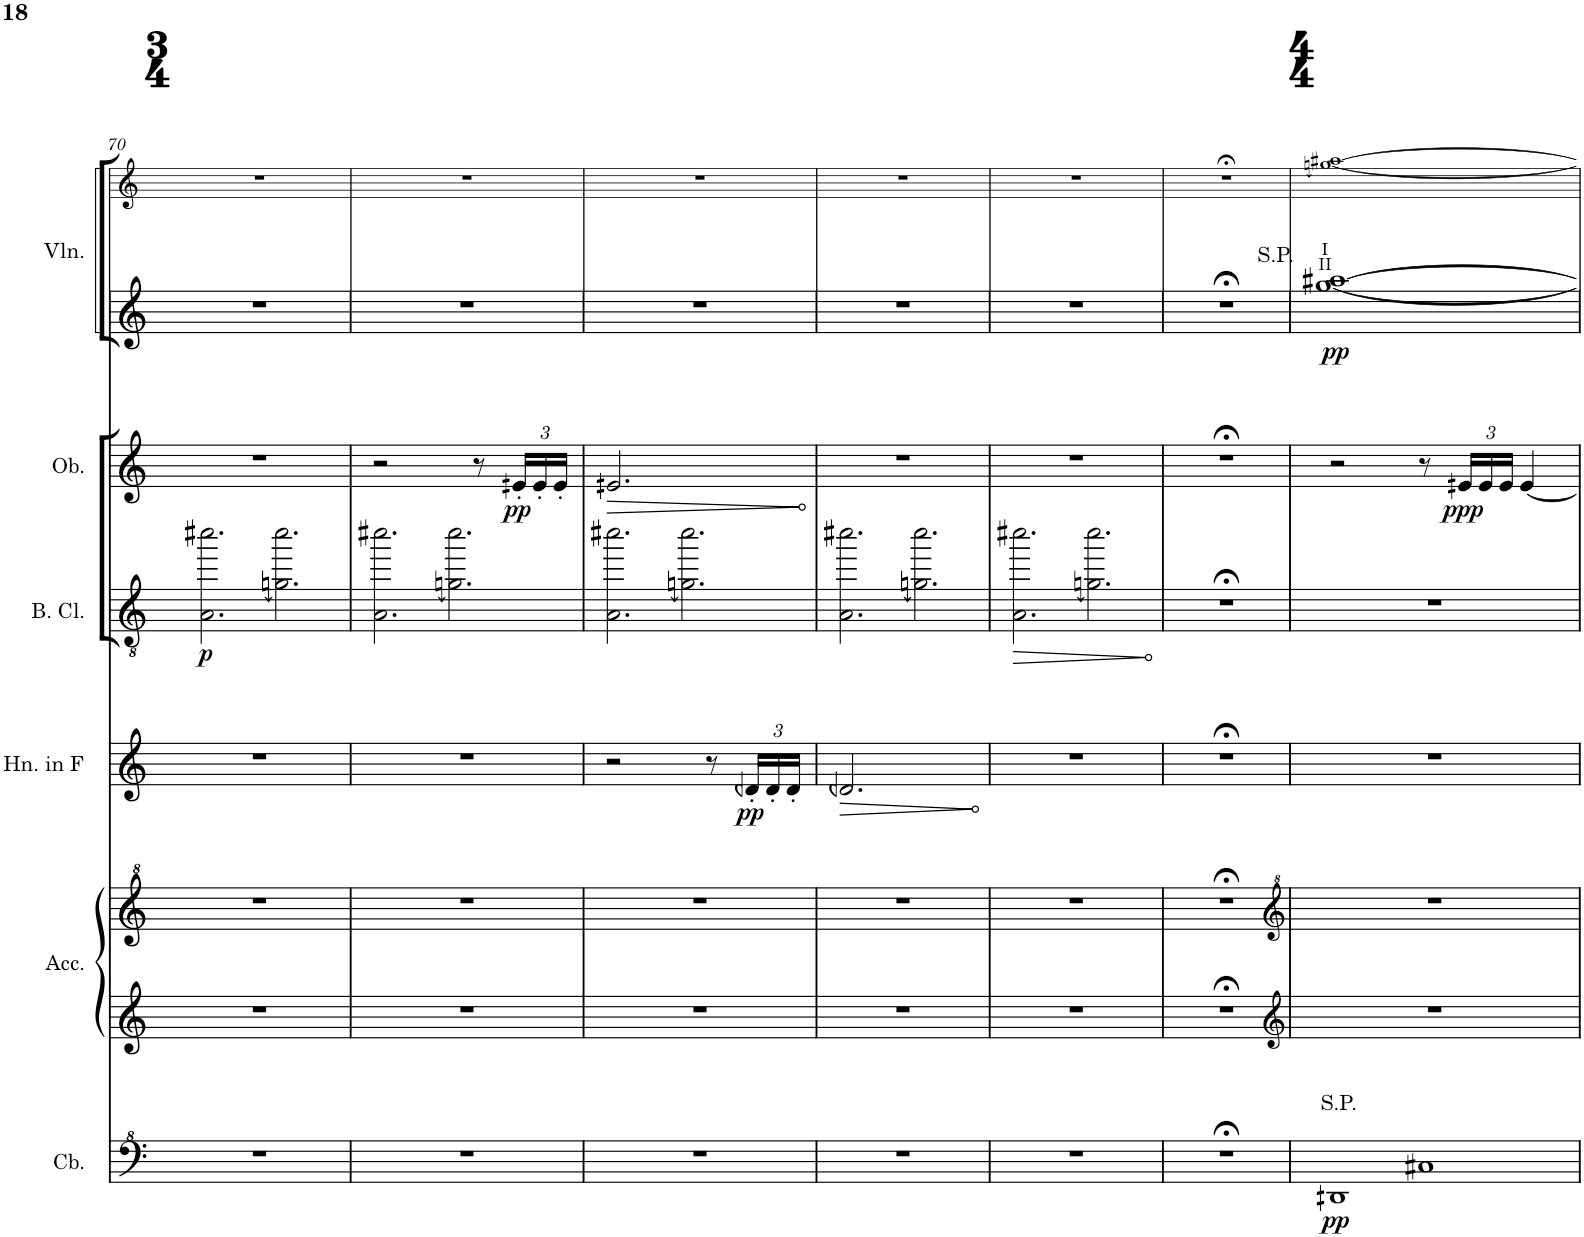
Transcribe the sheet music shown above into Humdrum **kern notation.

**kern	**dynam	**kern	**kern	**kern	**dynam	**kern	**dynam	**kern	**dynam	**kern	**kern	**dynam
*part6	*part6	*part5	*part5	*part4	*part4	*part3	*part3	*part2	*part2	*part1	*part1	*part1
*staff8	*staff8	*staff7	*staff6	*staff5	*staff5	*staff4	*staff4	*staff3	*staff3	*staff2	*staff1	*staff1/2
*I"Contrabass	*	*I"Accordion	*	*I"Horn in F	*	*I"Clarinet	*	*I"Oboe	*	*I"Solo Violin	*	*
*I'Cb.	*	*I'Acc.	*	*I'Hn. in F	*	*I'Cl.	*	*I'Ob.	*	*I'Vln.	*	*
!!LO:PB:g=z
*clefF^4	*	*clefG2	*clefG^2	*clefG2	*	*clefGv2	*	*clefG2	*	*clefG2	*clefG2	*
*Trd7c12	*	*	*	*Trd4c7	*	*Trd8c14	*	*	*	*	*	*
*k[]	*	*k[]	*k[]	*k[]	*	*k[]	*	*k[]	*	*k[]	*k[]	*
*M3/4	*	*M3/4	*M3/4	*M3/4	*	*M3/4	*	*M3/4	*	*M3/4	*M3/4	*
=70	=70	=70	=70	=70	=70	=70	=70	=70	=70	=70	=70	=70
!	!	!	!	!	!	!	!LO:DY:b	!	!	!	!	!
2.r	.	2.r	2.r	2.r	.	4.A\ 4.ccc#X\	p	2.r	.	2.r	2.r	.
.	.	.	.	.	.	4.gn\ 4.ccc#\	.	.	.	.	.	.
=71	=71	=71	=71	=71	=71	=71	=71	=71	=71	=71	=71	=71
2.r	.	2.r	2.r	2.r	.	4.A\ 4.ccc#X\	.	2r	.	2.r	2.r	.
.	.	.	.	.	.	4.gn\ 4.ccc#\	.	.	.	.	.	.
.	.	.	.	.	.	.	.	8r	.	.	.	.
*	*	*	*	*	*	*	*	*Xbrackettup	*	*	*	*
!	!	!	!	!	!	!	!	!	!LO:DY:b	!	!	!
.	.	.	.	.	.	.	.	24en'/LL	pp	.	.	.
.	.	.	.	.	.	.	.	24e'/	.	.	.	.
.	.	.	.	.	.	.	.	24e'/JJ	.	.	.	.
=72	=72	=72	=72	=72	=72	=72	=72	=72	=72	=72	=72	=72
2.r	.	2.r	2.r	2r	.	4.A\ 4.ccc#X\	.	2.en/	.	2.r	2.r	.
.	.	.	.	.	.	4.gn\ 4.ccc#\	.	.	.	.	.	.
.	.	.	.	8r	.	.	.	.	.	.	.	.
*	*	*	*	*Xbrackettup	*	*	*	*	*	*	*	*
!	!	!	!	!	!LO:DY:b	!	!	!	!	!	!	!
.	.	.	.	24dn'/LL	pp	.	.	.	.	.	.	.
.	.	.	.	24d'/	.	.	.	.	.	.	.	.
.	.	.	.	24d'/JJ	.	.	.	.	.	.	.	.
=73	=73	=73	=73	=73	=73	=73	=73	=73	=73	=73	=73	=73
2.r	.	2.r	2.r	2.dn/	.	4.A\ 4.ccc#X\	.	2.r	.	2.r	2.r	.
.	.	.	.	.	.	4.gn\ 4.ccc#\	.	.	.	.	.	.
=74	=74	=74	=74	=74	=74	=74	=74	=74	=74	=74	=74	=74
2.r	.	2.r	2.r	2.r	.	4.A\ 4.ccc#X\	.	2.r	.	2.r	2.r	.
.	.	.	.	.	.	4.gn\ 4.ccc#\	.	.	.	.	.	.
=75	=75	=75	=75	=75	=75	=75	=75	=75	=75	=75	=75	=75
2.r;<	.	2.r;<	2.r;<	2.r;<	.	2.r;<	.	2.r;<	.	2.r;<	2.r;<	.
=76	=76	=76	=76	=76	=76	=76	=76	=76	=76	=76	=76	=76
*	*	*clefG2	*clefG^2	*	*	*	*	*	*	*	*	*
*M4/4	*	*M4/4	*M4/4	*M4/4	*	*M4/4	*	*M4/4	*	*M4/4	*M4/4	*
!	!	!	!	!	!	!	!	!	!	!LO:TX:a:t=S.P.	!	!
!LO:TX:a:t=S.P.	!	!	!	!	!	!	!	!	!	!	!	!
!	!LO:DY:b	!	!	!	!	!	!	!	!	!	!	!LO:DY:b=2
2Dn	pp	1r	1r	1r	.	1r	.	2r	.	[1gg>> [1aa#X>>	[1ggn [1aa#X	pp
2c#X	.	.	.	.	.	.	.	8r	.	.	.	.
!	!	!	!	!	!	!	!	!	!LO:DY:b	!	!	!
.	.	.	.	.	.	.	.	24en/LL	ppp	.	.	.
.	.	.	.	.	.	.	.	24e/	.	.	.	.
.	.	.	.	.	.	.	.	24e/JJ	.	.	.	.
.	.	.	.	.	.	.	.	[4e/	.	.	.	.
=	=	=	=	=	=	=	=	=	=	=	=	=
*-	*-	*-	*-	*-	*-	*-	*-	*-	*-	*-	*-	*-
